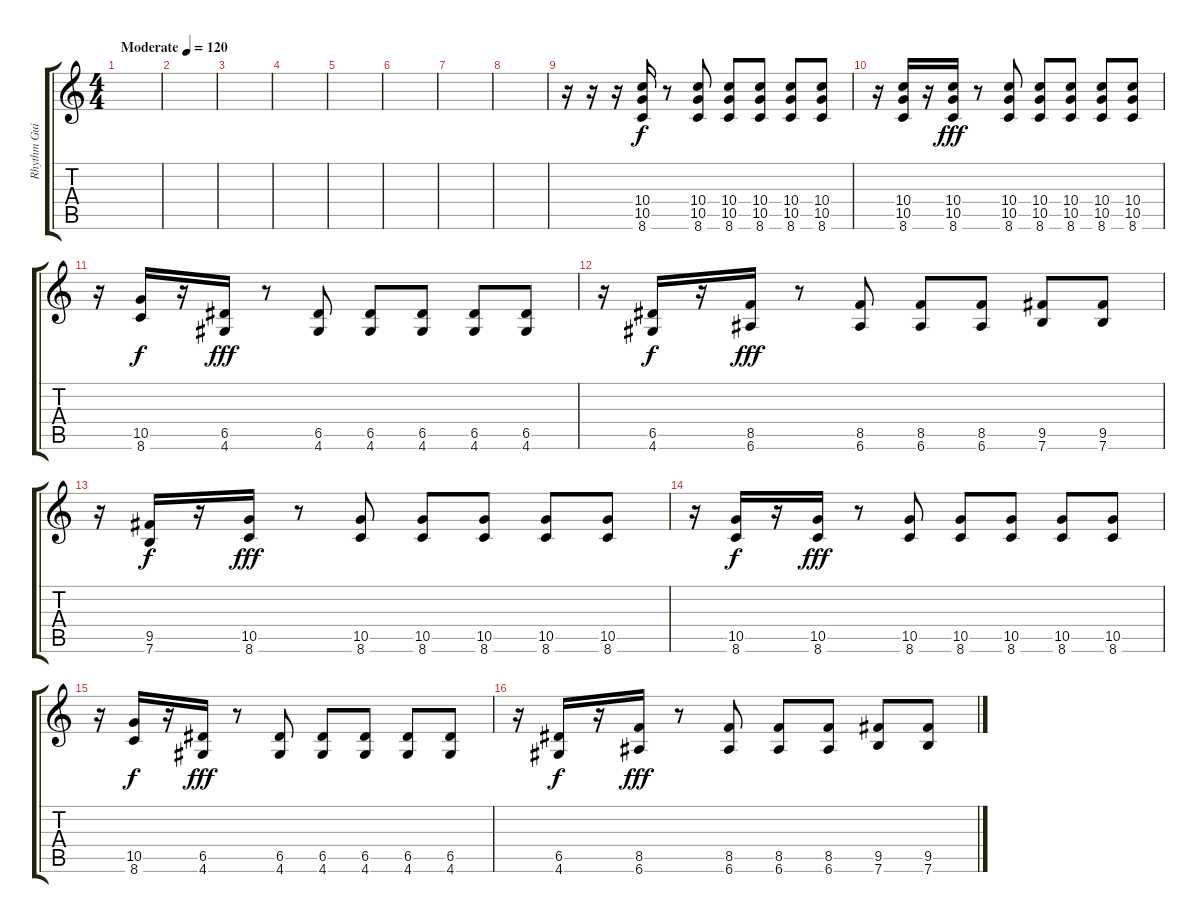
\track ("Rhythm Guitar 2" "Rhythm Gui") {instrument overdrivenguitar}
\staff {score tabs}
\tuning (E4 B3 G3 D3 A2 E2) {hide}
\ts (4 4)
\tempo (120 "Moderate")
\clef g2
\ks c
|
|
|
|
|
|
|
|
r.16 r.16 r.16 (10.4 10.5 8.6).16 r.8 (10.4 10.5 8.6).8 (10.4 10.5 8.6).8 (10.4 10.5 8.6).8 (10.4 10.5 8.6).8 (10.4 10.5 8.6).8 |
r.16 (10.4 10.5 8.6).16{dy f} r.16 (10.4 10.5 8.6).16{dy fff} r.8 (10.4 10.5 8.6).8 (10.4 10.5 8.6).8 (10.4 10.5 8.6).8 (10.4 10.5 8.6).8 (10.4 10.5 8.6).8 |
r.16 (10.5 8.6).16{dy f} r.16 (6.5 4.6).16{dy fff} r.8 (6.5 4.6).8 (6.5 4.6).8 (6.5 4.6).8 (6.5 4.6).8 (6.5 4.6).8 |
r.16 (6.5 4.6).16{dy f} r.16 (8.5 6.6).16{dy fff} r.8 (8.5 6.6).8 (8.5 6.6).8 (8.5 6.6).8 (9.5 7.6).8 (9.5 7.6).8 |
r.16 (9.5 7.6).16{dy f} r.16 (10.5 8.6).16{dy fff} r.8 (10.5 8.6).8 (10.5 8.6).8 (10.5 8.6).8 (10.5 8.6).8 (10.5 8.6).8 |
r.16 (10.5 8.6).16{dy f} r.16 (10.5 8.6).16{dy fff} r.8 (10.5 8.6).8 (10.5 8.6).8 (10.5 8.6).8 (10.5 8.6).8 (10.5 8.6).8 |
r.16 (10.5 8.6).16{dy f} r.16 (6.5 4.6).16{dy fff} r.8 (6.5 4.6).8 (6.5 4.6).8 (6.5 4.6).8 (6.5 4.6).8 (6.5 4.6).8 |
r.16 (6.5 4.6).16{dy f} r.16 (8.5 6.6).16{dy fff} r.8 (8.5 6.6).8 (8.5 6.6).8 (8.5 6.6).8 (9.5 7.6).8 (9.5 7.6).8
